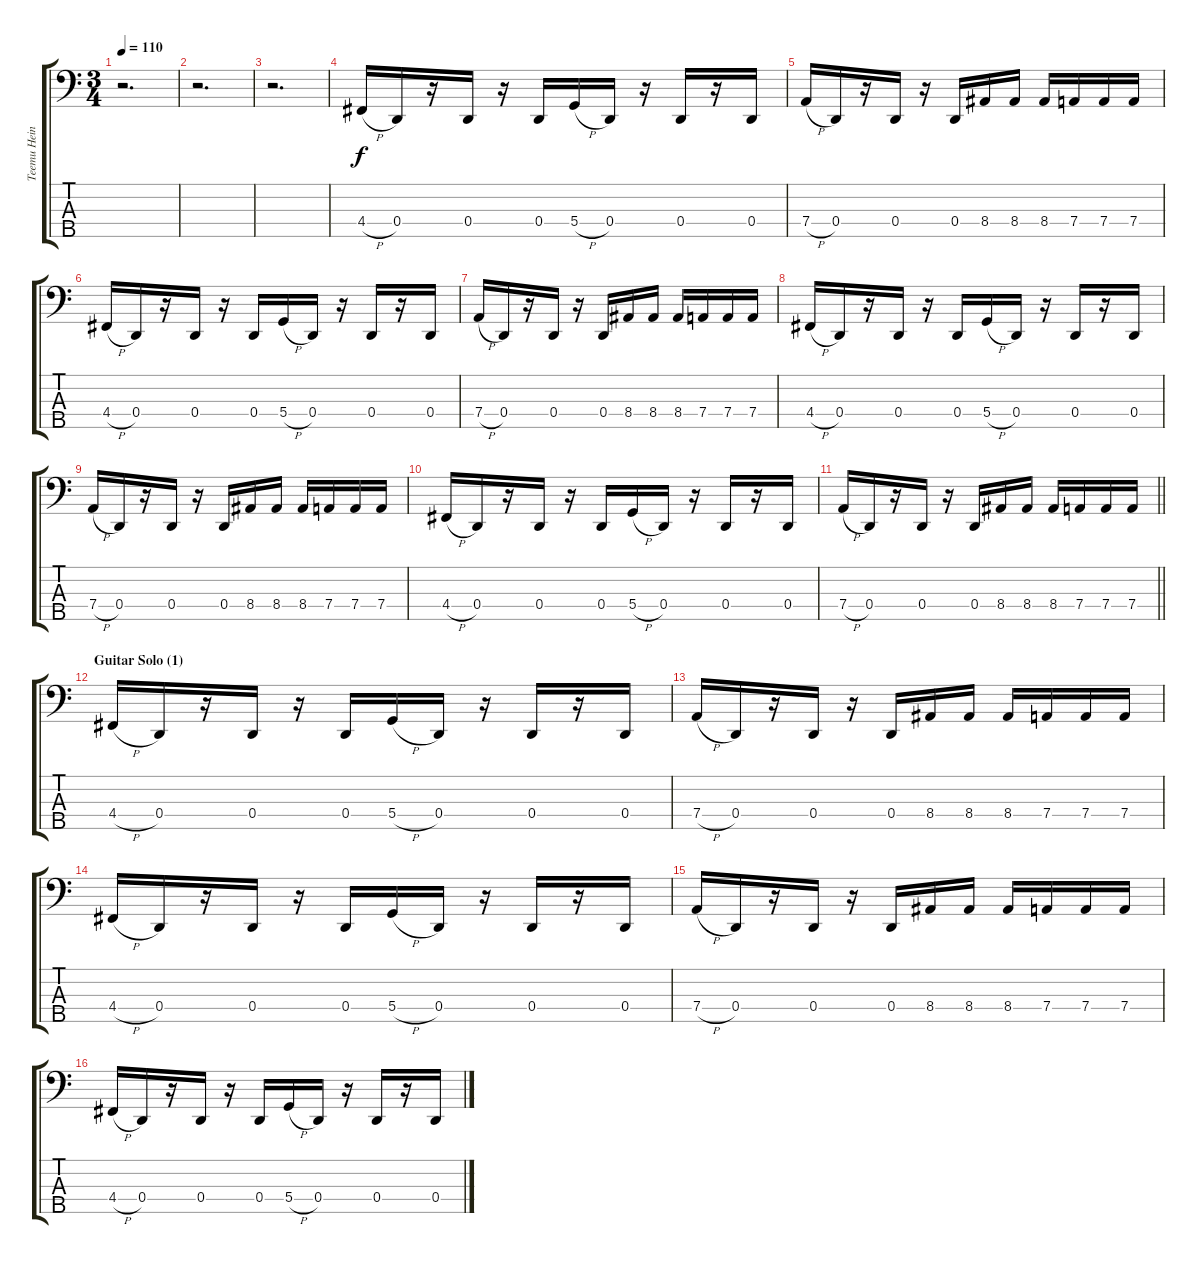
\track ("Teemu Heinola (bass)" "Teemu Hein") {instrument electricbasspick}
\staff {score tabs}
\tuning (F2 C2 G1 D1 A0) {hide}
\ts (3 4)
\tempo 110
\clef f4
\ks aminor
r.2{d dy f} |
r.2{d} |
r.2{d} |
4.4{h}.16 0.4.16 r.16 0.4.16 r.16 0.4.16 5.4{h}.16 0.4.16 r.16 0.4.16 r.16 0.4.16 |
7.4{h}.16 0.4.16 r.16 0.4.16 r.16 0.4.16 8.4.16 8.4.16 8.4.16 7.4.16 7.4.16 7.4.16 |
4.4{h}.16 0.4.16 r.16 0.4.16 r.16 0.4.16 5.4{h}.16 0.4.16 r.16 0.4.16 r.16 0.4.16 |
7.4{h}.16 0.4.16 r.16 0.4.16 r.16 0.4.16 8.4.16 8.4.16 8.4.16 7.4.16 7.4.16 7.4.16 |
4.4{h}.16 0.4.16 r.16 0.4.16 r.16 0.4.16 5.4{h}.16 0.4.16 r.16 0.4.16 r.16 0.4.16 |
7.4{h}.16 0.4.16 r.16 0.4.16 r.16 0.4.16 8.4.16 8.4.16 8.4.16 7.4.16 7.4.16 7.4.16 |
4.4{h}.16 0.4.16 r.16 0.4.16 r.16 0.4.16 5.4{h}.16 0.4.16 r.16 0.4.16 r.16 0.4.16 |
\barLineRight lightlight
7.4{h}.16 0.4.16 r.16 0.4.16 r.16 0.4.16 8.4.16 8.4.16 8.4.16 7.4.16 7.4.16 7.4.16 |
\section ("" "Guitar Solo (1)")
4.4{h}.16 0.4.16 r.16 0.4.16 r.16 0.4.16 5.4{h}.16 0.4.16 r.16 0.4.16 r.16 0.4.16 |
7.4{h}.16 0.4.16 r.16 0.4.16 r.16 0.4.16 8.4.16 8.4.16 8.4.16 7.4.16 7.4.16 7.4.16 |
4.4{h}.16 0.4.16 r.16 0.4.16 r.16 0.4.16 5.4{h}.16 0.4.16 r.16 0.4.16 r.16 0.4.16 |
7.4{h}.16 0.4.16 r.16 0.4.16 r.16 0.4.16 8.4.16 8.4.16 8.4.16 7.4.16 7.4.16 7.4.16 |
4.4{h}.16 0.4.16 r.16 0.4.16 r.16 0.4.16 5.4{h}.16 0.4.16 r.16 0.4.16 r.16 0.4.16
